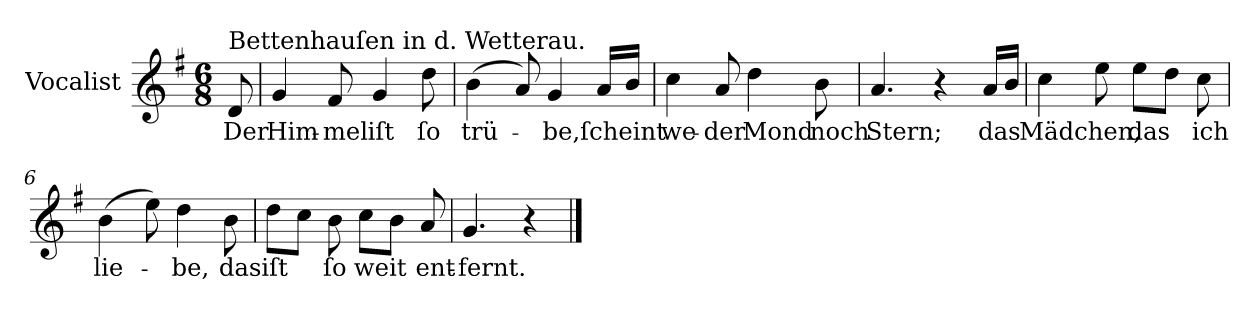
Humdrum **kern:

**kern	**text
*part1	*part1
*staff1	*staff1
*I"Vocalist	*
*k[f#]	*
*G:	*
*M6/8	*
=	=
!LO:TX:a:t=Bettenhauſen in d. Wetterau.	!
8d	Der
=1	=1
4g	Him-
8f#	-mel
4g	iſt
8dd	ſo
=2	=2
(4b	trü-
8a)	.
4g	-be,
16aLL	ſcheint
16bJJ	.
=3	=3
4cc	we-
8a	-der
4dd	Mond
8b	noch
=4	=4
4.a	Stern;
4r	.
16aLL	das
16bJJ	.
=5	=5
4cc	Mädchen,
8ee	.
8eeL	das
8ddJ	.
8cc	ich
=6	=6
(4b	lie-
8ee)	.
4dd	-be,
8b	das
=7	=7
8ddL	iſt
8ccJ	.
8b	ſo
8ccL	weit
8bJ	.
8a	ent-
=8	=8
4.g	-fernt.
4r	.
==	==
*-	*-
